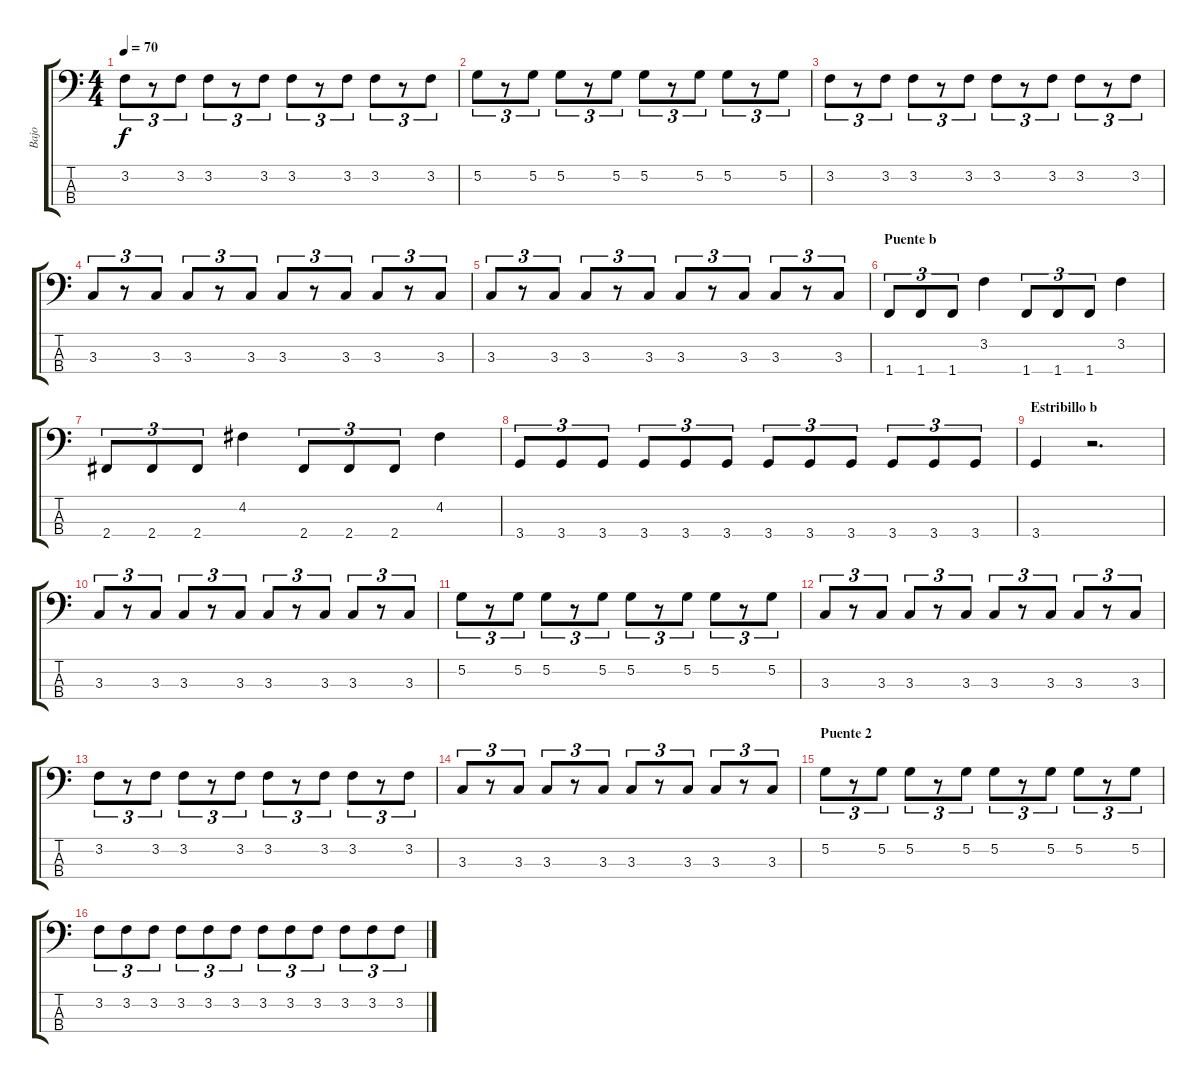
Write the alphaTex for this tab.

\track ("Bajo" "Bajo") {instrument electricbassfinger}
\staff {score tabs}
\tuning (G2 D2 A1 E1) {hide}
\ts (4 4)
\tempo 70
\clef f4
\ks c
3.2.8{tu (3 2) dy f} r.8{tu (3 2)} 3.2.8{tu (3 2)} 3.2.8{tu (3 2)} r.8{tu (3 2)} 3.2.8{tu (3 2)} 3.2.8{tu (3 2)} r.8{tu (3 2)} 3.2.8{tu (3 2)} 3.2.8{tu (3 2)} r.8{tu (3 2)} 3.2.8{tu (3 2)} |
5.2.8{tu (3 2)} r.8{tu (3 2)} 5.2.8{tu (3 2)} 5.2.8{tu (3 2)} r.8{tu (3 2)} 5.2.8{tu (3 2)} 5.2.8{tu (3 2)} r.8{tu (3 2)} 5.2.8{tu (3 2)} 5.2.8{tu (3 2)} r.8{tu (3 2)} 5.2.8{tu (3 2)} |
3.2.8{tu (3 2)} r.8{tu (3 2)} 3.2.8{tu (3 2)} 3.2.8{tu (3 2)} r.8{tu (3 2)} 3.2.8{tu (3 2)} 3.2.8{tu (3 2)} r.8{tu (3 2)} 3.2.8{tu (3 2)} 3.2.8{tu (3 2)} r.8{tu (3 2)} 3.2.8{tu (3 2)} |
3.3.8{tu (3 2)} r.8{tu (3 2)} 3.3.8{tu (3 2)} 3.3.8{tu (3 2)} r.8{tu (3 2)} 3.3.8{tu (3 2)} 3.3.8{tu (3 2)} r.8{tu (3 2)} 3.3.8{tu (3 2)} 3.3.8{tu (3 2)} r.8{tu (3 2)} 3.3.8{tu (3 2)} |
3.3.8{tu (3 2)} r.8{tu (3 2)} 3.3.8{tu (3 2)} 3.3.8{tu (3 2)} r.8{tu (3 2)} 3.3.8{tu (3 2)} 3.3.8{tu (3 2)} r.8{tu (3 2)} 3.3.8{tu (3 2)} 3.3.8{tu (3 2)} r.8{tu (3 2)} 3.3.8{tu (3 2)} |
\section ("" "Puente b")
1.4.8{tu (3 2)} 1.4.8{tu (3 2)} 1.4.8{tu (3 2)} 3.2.4 1.4.8{tu (3 2)} 1.4.8{tu (3 2)} 1.4.8{tu (3 2)} 3.2.4 |
2.4.8{tu (3 2)} 2.4.8{tu (3 2)} 2.4.8{tu (3 2)} 4.2.4 2.4.8{tu (3 2)} 2.4.8{tu (3 2)} 2.4.8{tu (3 2)} 4.2.4 |
3.4.8{tu (3 2)} 3.4.8{tu (3 2)} 3.4.8{tu (3 2)} 3.4.8{tu (3 2)} 3.4.8{tu (3 2)} 3.4.8{tu (3 2)} 3.4.8{tu (3 2)} 3.4.8{tu (3 2)} 3.4.8{tu (3 2)} 3.4.8{tu (3 2)} 3.4.8{tu (3 2)} 3.4.8{tu (3 2)} |
\section ("" "Estribillo b")
3.4.4 r.2{d} |
3.3.8{tu (3 2)} r.8{tu (3 2)} 3.3.8{tu (3 2)} 3.3.8{tu (3 2)} r.8{tu (3 2)} 3.3.8{tu (3 2)} 3.3.8{tu (3 2)} r.8{tu (3 2)} 3.3.8{tu (3 2)} 3.3.8{tu (3 2)} r.8{tu (3 2)} 3.3.8{tu (3 2)} |
5.2.8{tu (3 2)} r.8{tu (3 2)} 5.2.8{tu (3 2)} 5.2.8{tu (3 2)} r.8{tu (3 2)} 5.2.8{tu (3 2)} 5.2.8{tu (3 2)} r.8{tu (3 2)} 5.2.8{tu (3 2)} 5.2.8{tu (3 2)} r.8{tu (3 2)} 5.2.8{tu (3 2)} |
3.3.8{tu (3 2)} r.8{tu (3 2)} 3.3.8{tu (3 2)} 3.3.8{tu (3 2)} r.8{tu (3 2)} 3.3.8{tu (3 2)} 3.3.8{tu (3 2)} r.8{tu (3 2)} 3.3.8{tu (3 2)} 3.3.8{tu (3 2)} r.8{tu (3 2)} 3.3.8{tu (3 2)} |
3.2.8{tu (3 2)} r.8{tu (3 2)} 3.2.8{tu (3 2)} 3.2.8{tu (3 2)} r.8{tu (3 2)} 3.2.8{tu (3 2)} 3.2.8{tu (3 2)} r.8{tu (3 2)} 3.2.8{tu (3 2)} 3.2.8{tu (3 2)} r.8{tu (3 2)} 3.2.8{tu (3 2)} |
3.3.8{tu (3 2)} r.8{tu (3 2)} 3.3.8{tu (3 2)} 3.3.8{tu (3 2)} r.8{tu (3 2)} 3.3.8{tu (3 2)} 3.3.8{tu (3 2)} r.8{tu (3 2)} 3.3.8{tu (3 2)} 3.3.8{tu (3 2)} r.8{tu (3 2)} 3.3.8{tu (3 2)} |
\section ("" "Puente 2")
5.2.8{tu (3 2)} r.8{tu (3 2)} 5.2.8{tu (3 2)} 5.2.8{tu (3 2)} r.8{tu (3 2)} 5.2.8{tu (3 2)} 5.2.8{tu (3 2)} r.8{tu (3 2)} 5.2.8{tu (3 2)} 5.2.8{tu (3 2)} r.8{tu (3 2)} 5.2.8{tu (3 2)} |
3.2.8{tu (3 2)} 3.2.8{tu (3 2)} 3.2.8{tu (3 2)} 3.2.8{tu (3 2)} 3.2.8{tu (3 2)} 3.2.8{tu (3 2)} 3.2.8{tu (3 2)} 3.2.8{tu (3 2)} 3.2.8{tu (3 2)} 3.2.8{tu (3 2)} 3.2.8{tu (3 2)} 3.2.8{tu (3 2)}
